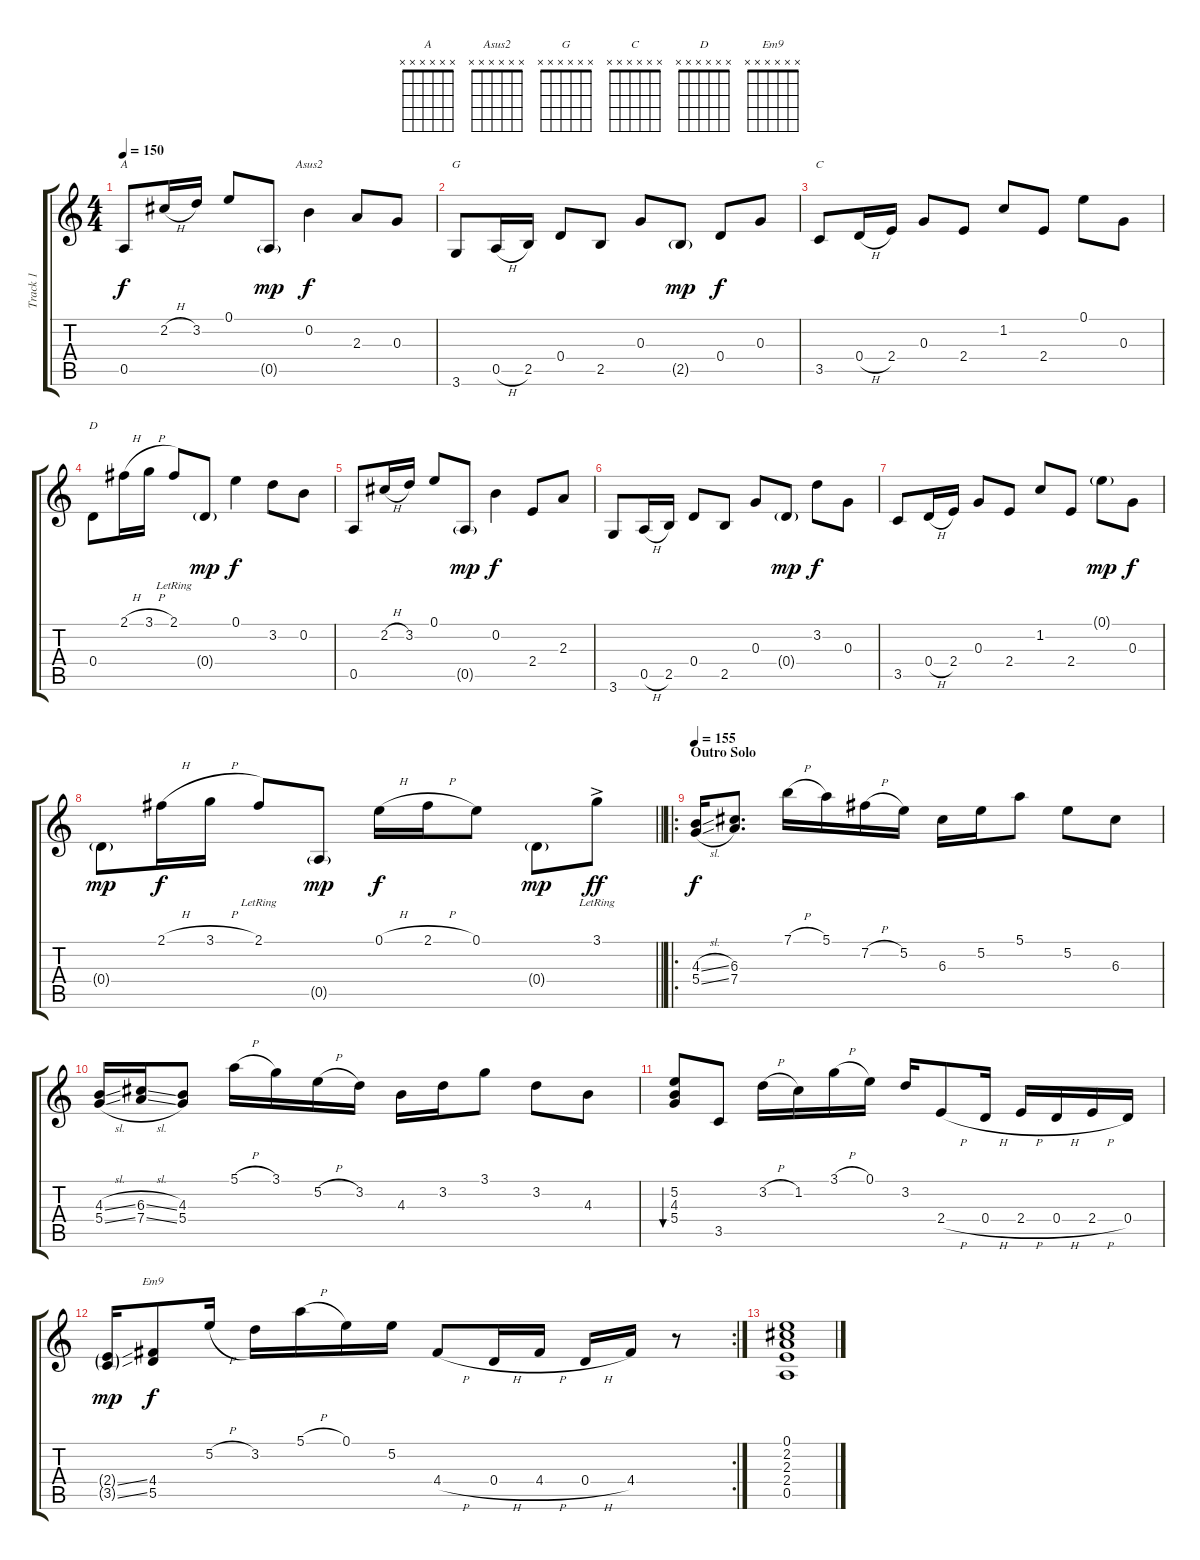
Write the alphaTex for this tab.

\track ("Track 1" "Track 1") {instrument acousticguitarsteel}
\staff {score tabs}
\tuning (E4 B3 G3 D3 A2 E2) {hide}
\chord ("A" x x x x x x)
\chord ("Asus2" x x x x x x)
\chord ("G" x x x x x x)
\chord ("C" x x x x x x)
\chord ("D" x x x x x x)
\chord ("Em9" x x x x x x)
\ts (4 4)
\tempo 150
\clef g2
\ks c
0.5.8{ch "A" dy f} 2.2{h}.16 3.2.16 0.1.8 0.5{g}.8{dy mp} 0.2.4{ch "Asus2" dy f} 2.3.8 0.3.8 |
3.6.8{ch "G"} 0.5{h}.16 2.5.16 0.4.8 2.5.8 0.3.8 2.5{g}.8{dy mp} 0.4.8{dy f} 0.3.8 |
3.5.8{ch "C"} 0.4{h}.16 2.4.16 0.3.8 2.4.8 1.2.8 2.4.8 0.1.8 0.3.8 |
0.4.8{ch "D"} 2.1{h}.16 3.1{h}.16 2.1{lr}.8 0.4{g}.8{dy mp} 0.1.4{dy f} 3.2.8 0.2.8 |
0.5.8 2.2{h}.16 3.2.16 0.1.8 0.5{g}.8{dy mp} 0.2.4{dy f} 2.4.8 2.3.8 |
3.6.8 0.5{h}.16 2.5.16 0.4.8 2.5.8 0.3.8 0.4{g}.8{dy mp} 3.2.8{dy f} 0.3.8 |
3.5.8 0.4{h}.16 2.4.16 0.3.8 2.4.8 1.2.8 2.4.8 0.1{g}.8{dy mp} 0.3.8{dy f} |
\barLineRight lightlight
0.4{g}.8{dy mp} 2.1{h}.16{dy f} 3.1{h}.16 2.1{lr}.8 0.5{g}.8{dy mp} 0.1{h}.16{dy f} 2.1{h}.16 0.1.8 0.4{g}.8{dy mp} 3.1{ac lr}.8{dy ff} |
\ro
\section ("" "Outro Solo")
\tempo 155
(4.3{sl} 5.4{sl}).16{dy f} (6.3 7.4).8{d} 7.1{h}.16 5.1.16 7.2{h}.16 5.2.16 6.3.16 5.2.16 5.1.8 5.2.8 6.3.8 |
(4.3{sl} 5.4{sl}).16 (6.3{sl} 7.4{sl}).16 (4.3 5.4).8 5.1{h}.16 3.1.16 5.2{h}.16 3.2.16 4.3.16 3.2.16 3.1.8 3.2.8 4.3.8 |
(5.2 4.3 5.4).8{bu 60} 3.5.8 3.2{h}.16 1.2.16 3.1{h}.16 0.1.16 3.2.16 2.4{h}.8 0.4{h}.16 2.4{h}.16 0.4{h}.16 2.4{h}.16 0.4.16 |
\rc 2
(2.4{ss g} 3.5{ss g}).16{dy mp} (4.4 5.5).8{ch "Em9" dy f} 5.2{h}.16 3.2.16 5.1{h}.16 0.1.16 5.2.16 4.4{h}.8 0.4{h}.16 4.4{h}.16 0.4{h}.16 4.4.16 r.8 |
(0.1 2.2 2.3 2.4 0.5).1
